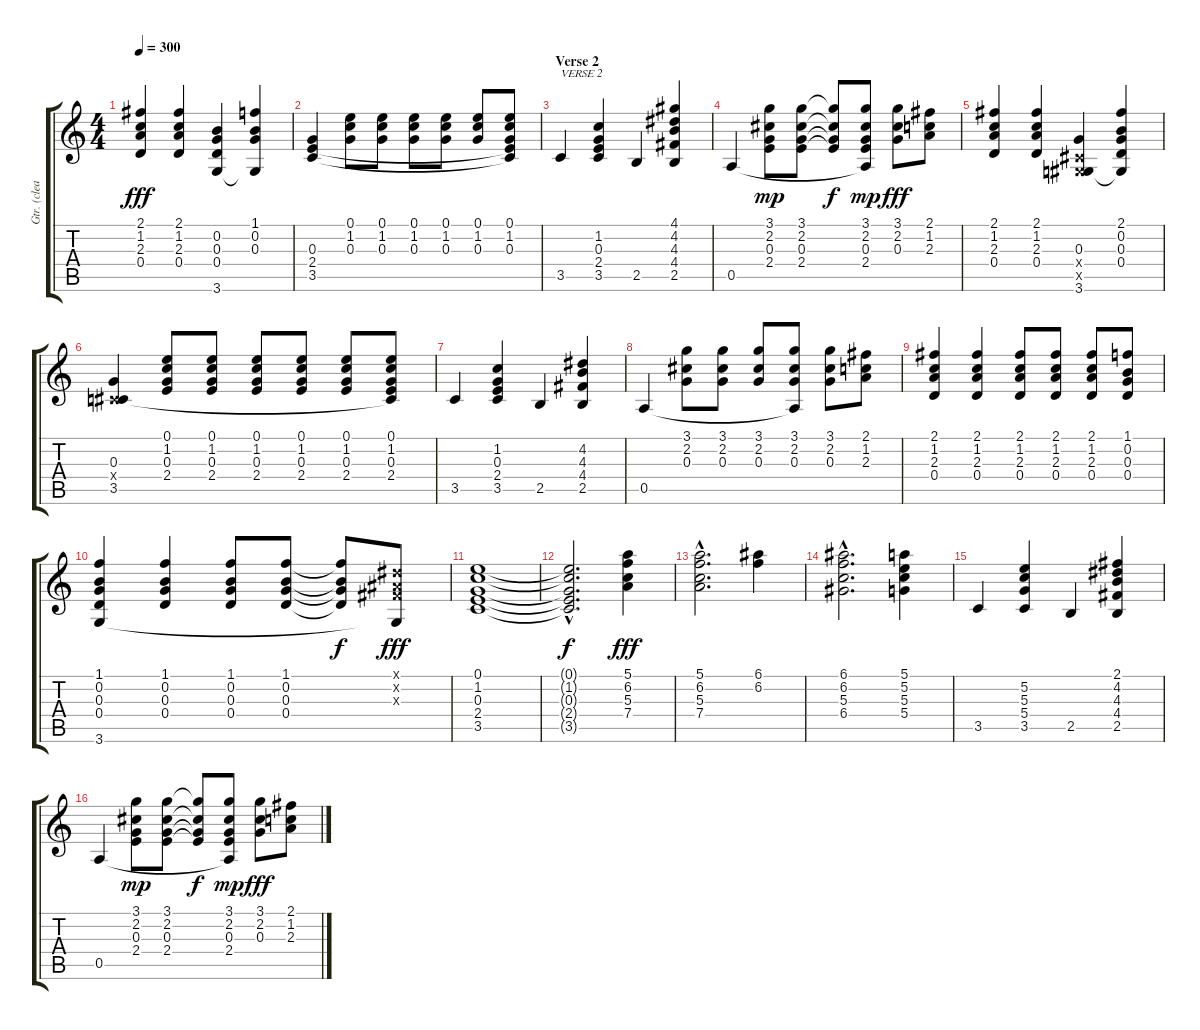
\track ("Gtr. (clean)" "Gtr. (clea") {instrument electricguitarclean}
\staff {score tabs}
\tuning (E4 B3 G3 D3 A2 E2) {hide}
\ts (4 4)
\tempo 300
\clef g2
\ks c
(2.1 1.2 2.3 0.4).4{dy fff} (2.1 1.2 2.3 0.4).4 (0.2 0.3 0.4 3.6).4 (1.1 0.2 0.3 3.6{t}).4 |
(0.3 2.4 3.5).4 (0.1 1.2 0.3).8 (0.1 1.2 0.3).8 (0.1 1.2 0.3).8 (0.1 1.2 0.3).8 (0.1 1.2 0.3).8 (0.1 1.2 0.3 2.4{t} 3.5{t}).8 |
\section ("" "Verse 2")
3.5.4{txt "VERSE 2"} (1.2 0.3 2.4 3.5).4 2.5.4 (4.1 4.2 4.3 4.4 2.5).4 |
0.5.4 (3.1 2.2 0.3 2.4).8{dy mp} (3.1 2.2 0.3 2.4).8 (3.1{t} 2.2{t} 0.3{t} 2.4{t}).8{dy f} (3.1 2.2 0.3 2.4 0.5{t}).8{dy mp} (3.1 2.2 0.3).8{dy fff} (2.1 1.2 2.3).8 |
(2.1 1.2 2.3 0.4).4 (2.1 1.2 2.3 0.4).4 (0.3 -1.4{x} -1.5{x} 3.6).4 (2.1 0.2 0.3 0.4 3.6{t}).4 |
(0.3 -1.4{x} 3.5).4 (0.1 1.2 0.3 2.4).8 (0.1 1.2 0.3 2.4).8 (0.1 1.2 0.3 2.4).8 (0.1 1.2 0.3 2.4).8 (0.1 1.2 0.3 2.4).8 (0.1 1.2 0.3 2.4 3.5{t}).8 |
3.5.4 (1.2 0.3 2.4 3.5).4 2.5.4 (4.2 4.3 4.4 2.5).4 |
0.5.4 (3.1 2.2 0.3).8 (3.1 2.2 0.3).8 (3.1 2.2 0.3).8 (3.1 2.2 0.3 0.5{t}).8 (3.1 2.2 0.3).8 (2.1 1.2 2.3).8 |
(2.1 1.2 2.3 0.4).4 (2.1 1.2 2.3 0.4).4 (2.1 1.2 2.3 0.4).8 (2.1 1.2 2.3 0.4).8 (2.1 1.2 2.3 0.4).8 (1.1 0.2 0.3 0.4).8 |
(1.1 0.2 0.3 0.4 3.6).4 (1.1 0.2 0.3 0.4).4 (1.1 0.2 0.3 0.4).8 (1.1 0.2 0.3 0.4).8 (1.1{t} 0.2{t} 0.3{t} 0.4{t}).8{dy f} (-1.1{x} -1.2{x} -1.3{x} 3.6{t}).8{dy fff} |
(0.1 1.2 0.3 2.4 3.5).1 |
(0.1{hac t} 1.2{hac t} 0.3{hac t} 2.4{hac t} 3.5{hac t}).2{d dy f} (5.1 6.2 5.3 7.4).4{dy fff} |
(5.1{hac} 6.2{hac} 5.3{hac} 7.4{hac}).2{d} (6.1 6.2).4 |
(6.1{hac} 6.2{hac} 5.3{hac} 6.4{hac}).2{d} (5.1 5.2 5.3 5.4).4 |
3.5.4 (5.2 5.3 5.4 3.5).4 2.5.4 (2.1 4.2 4.3 4.4 2.5).4 |
0.5.4 (3.1 2.2 0.3 2.4).8{dy mp} (3.1 2.2 0.3 2.4).8 (3.1{t} 2.2{t} 0.3{t} 2.4{t}).8{dy f} (3.1 2.2 0.3 2.4 0.5{t}).8{dy mp} (3.1 2.2 0.3).8{dy fff} (2.1 1.2 2.3).8
